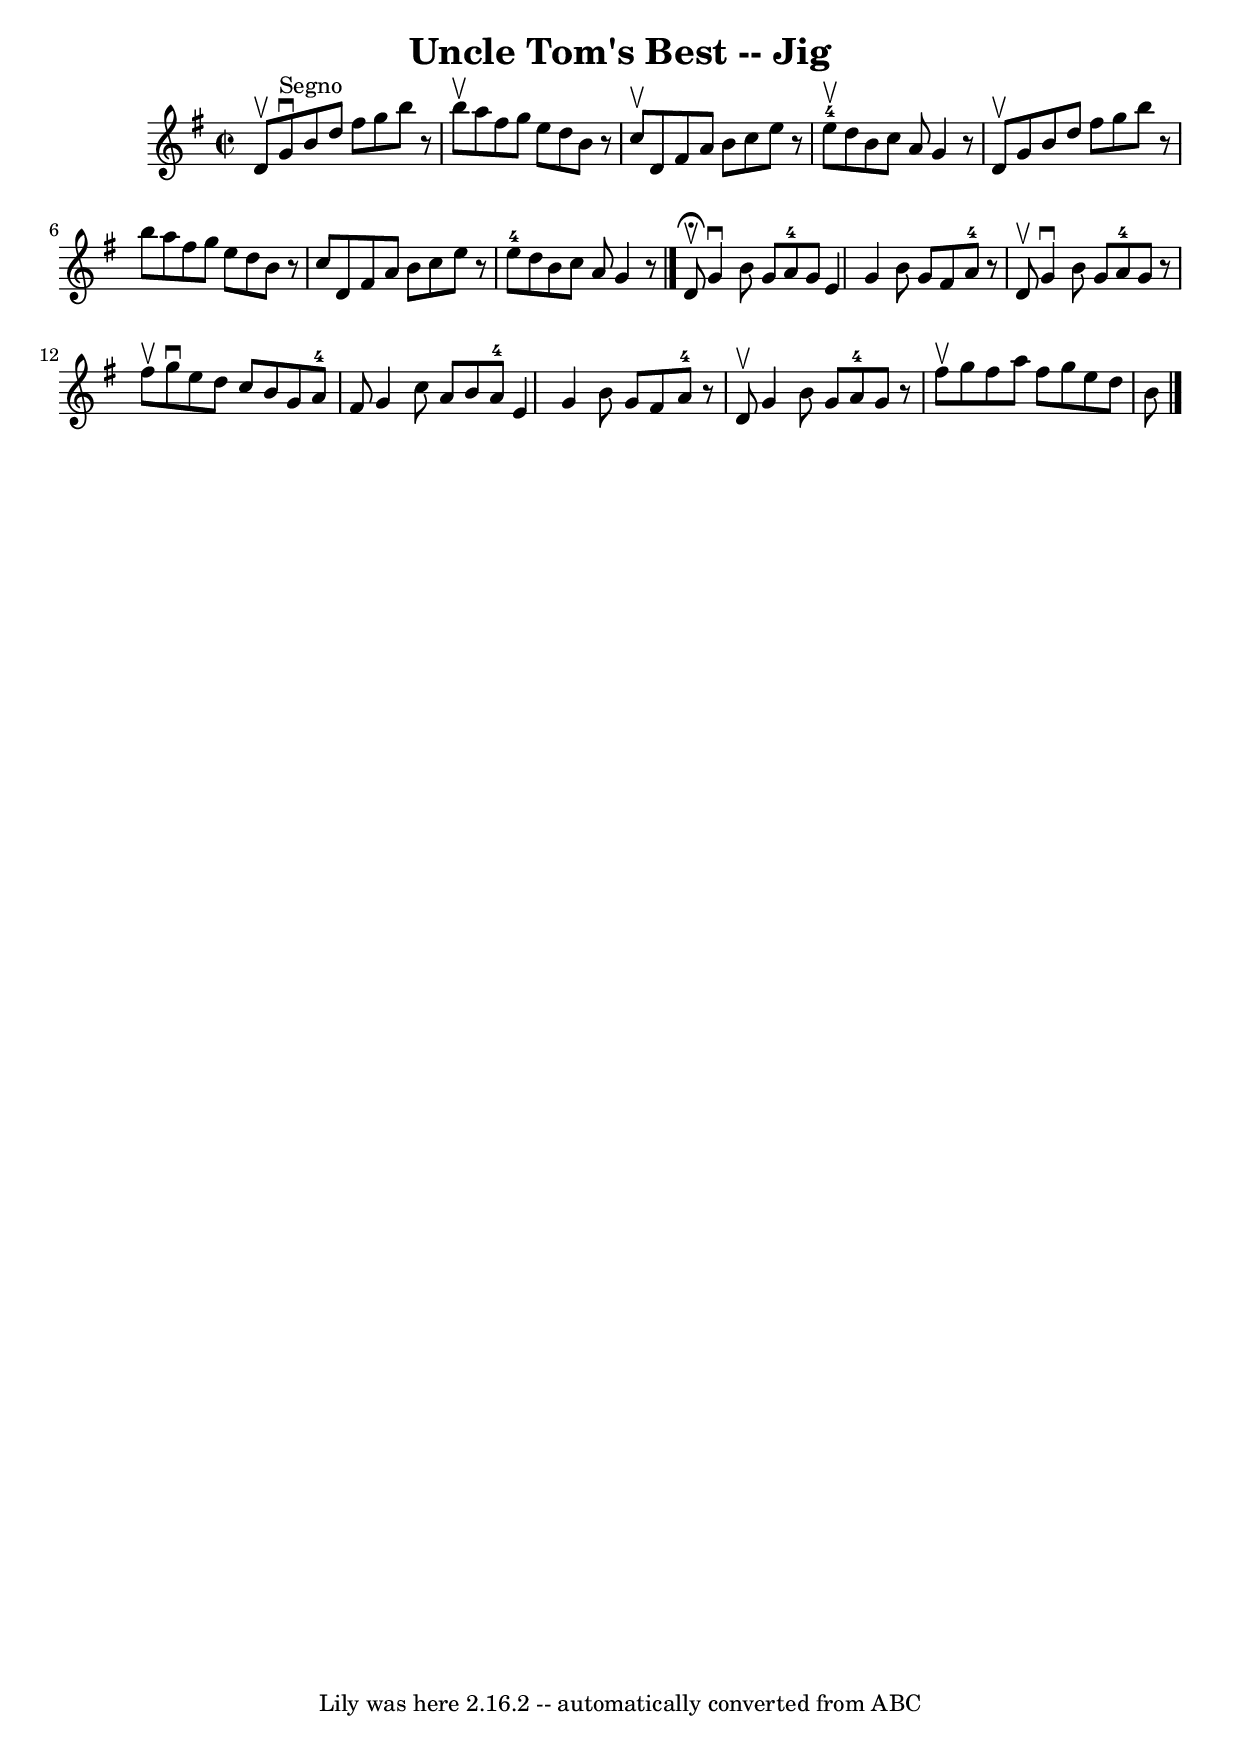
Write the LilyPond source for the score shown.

\version "2.7.40"
\include "Mammoth.ily"
\header {
	%% book = "Ryan's Mammoth Collection"
	crossRefNumber = "1"
	footnotes = "\\\\117 660"
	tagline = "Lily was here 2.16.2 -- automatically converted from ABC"
	title = "Uncle Tom's Best -- Jig"
}
voicedefault =  {


\override Staff.TimeSignature #'style = #'C
 \time 2/2 \key g \major d'8^\upbow   |
 g'8^"Segno"^\downbow   
b'8 d''8 fis''8 g''8 b''8    r8 b''8^\upbow   |
 a''8    
fis''8 g''8 e''8 d''8 b'8    r8 c''8^\upbow   |
 d'8    
fis'8 a'8 b'8 c''8 e''8    r8 e''8-4^\upbow   |
 d''8  
 b'8 c''8 a'8 g'4    r8 d'8^\upbow   |
 g'8 b'8 d''8 
 fis''8 g''8 b''8    r8 b''8    |
 a''8 fis''8 g''8    
e''8 d''8 b'8    r8 c''8    |
 d'8 fis'8 a'8 b'8 c''8 
 e''8    r8 e''8-4   |
 d''8 b'8 c''8 a'8 g'4    r8  
 \bar "|." d'8^\fermata^\upbow |
 g'4^\downbow b'8 g'8     
 a'8-4 g'8 e'4    |
 g'4 b'8 g'8 fis'8 a'8-4   
r8 d'8^\upbow   |
 g'4^\downbow b'8 g'8 a'8-4 g'8    
r8 fis''8^\upbow   |
 g''8^\downbow e''8 d''8 c''8 b'8   
 g'8 a'8-4 fis'8    |
 g'4 c''8 a'8 b'8 a'8-4  
 e'4    |
 g'4 b'8 g'8 fis'8 a'8-4   r8 d'8^\upbow   
|
 g'4 b'8 g'8 a'8-4 g'8    r8 fis''8^\upbow   
|
 g''8 fis''8 a''8 fis''8 g''8 e''8 d''8 b'8    
    \bar "|."   
}

\score{
    <<

	\context Staff="default"
	{
	    \voicedefault 
	}

    >>
	\layout {
	}
	\midi {}
}
